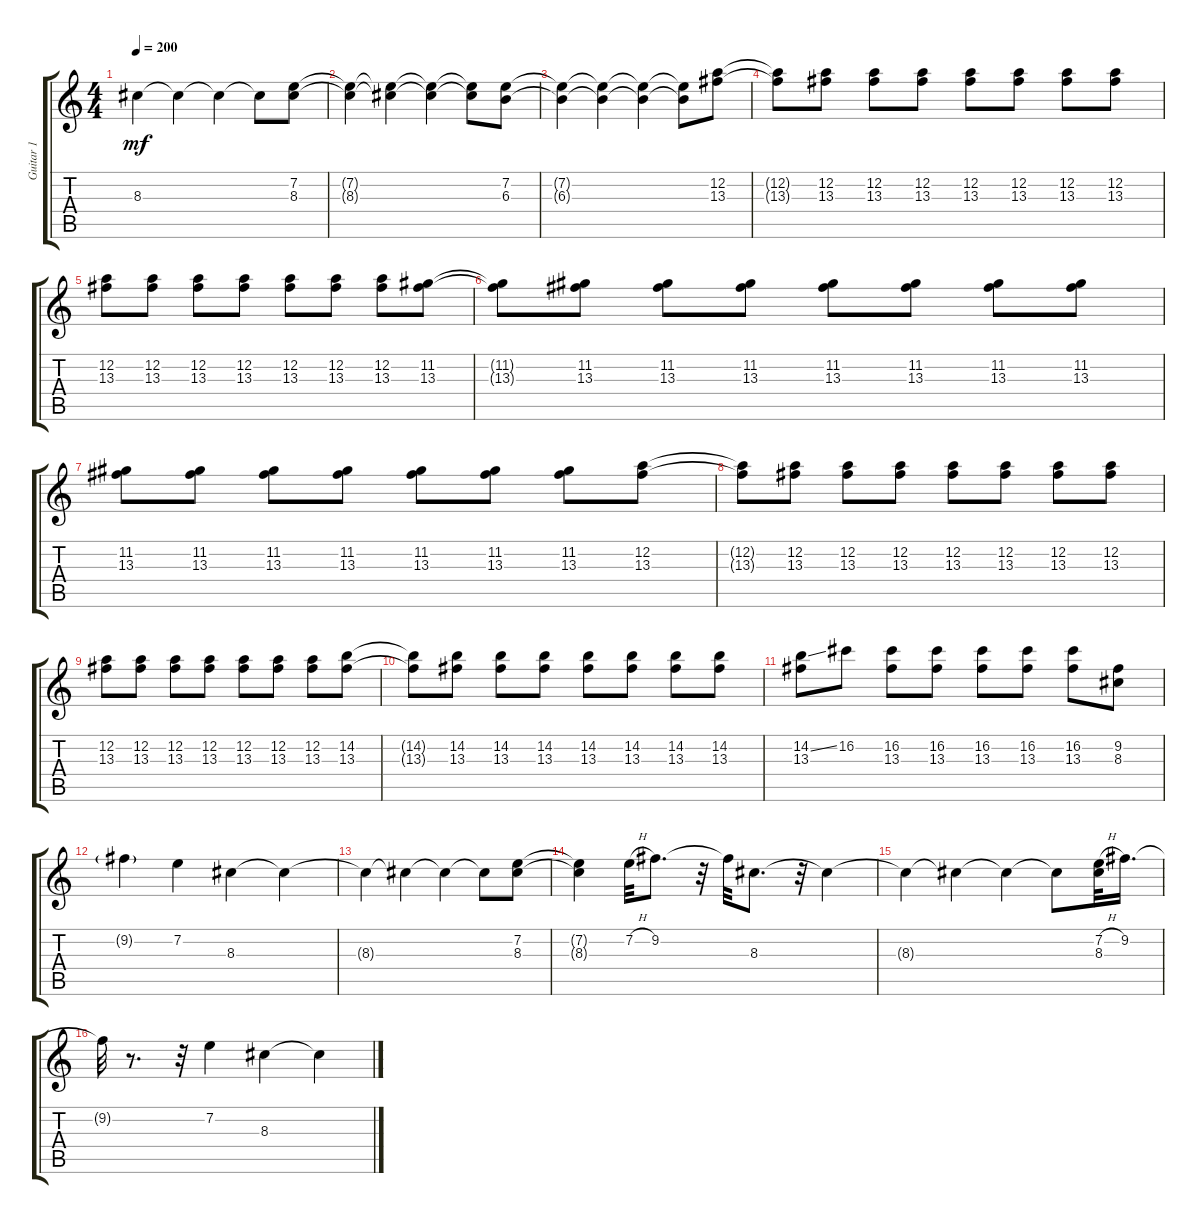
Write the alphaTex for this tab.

\track ("Guitar 1" "Guitar 1") {instrument overdrivenguitar}
\staff {score tabs}
\tuning (D4 A3 F3 C3 G2 D2) {hide}
\ts (4 4)
\tempo 200
\clef g2
\ks c
8.3{t}.4{dy mf} 8.3{t}.4 8.3{t}.4 8.3{t}.8 (7.2 8.3).8 |
(7.2{t} 8.3{t}).4 (7.2{t} 8.3{t}).4 (7.2{t} 8.3{t}).4 (7.2{t} 8.3{t}).8 (7.2 6.3).8 |
(7.2{t} 6.3{t}).4 (7.2{t} 6.3{t}).4 (7.2{t} 6.3{t}).4 (7.2{t} 6.3{t}).8 (12.2 13.3).8 |
(12.2{t} 13.3{t}).8 (12.2 13.3).8 (12.2 13.3).8 (12.2 13.3).8 (12.2 13.3).8 (12.2 13.3).8 (12.2 13.3).8 (12.2 13.3).8 |
(12.2 13.3).8 (12.2 13.3).8 (12.2 13.3).8 (12.2 13.3).8 (12.2 13.3).8 (12.2 13.3).8 (12.2 13.3).8 (11.2 13.3).8 |
(11.2{t} 13.3{t}).8 (11.2 13.3).8 (11.2 13.3).8 (11.2 13.3).8 (11.2 13.3).8 (11.2 13.3).8 (11.2 13.3).8 (11.2 13.3).8 |
(11.2 13.3).8 (11.2 13.3).8 (11.2 13.3).8 (11.2 13.3).8 (11.2 13.3).8 (11.2 13.3).8 (11.2 13.3).8 (12.2 13.3).8 |
(12.2{t} 13.3{t}).8 (12.2 13.3).8 (12.2 13.3).8 (12.2 13.3).8 (12.2 13.3).8 (12.2 13.3).8 (12.2 13.3).8 (12.2 13.3).8 |
(12.2 13.3).8 (12.2 13.3).8 (12.2 13.3).8 (12.2 13.3).8 (12.2 13.3).8 (12.2 13.3).8 (12.2 13.3).8 (14.2 13.3).8 |
(14.2{t} 13.3{t}).8 (14.2 13.3).8 (14.2 13.3).8 (14.2 13.3).8 (14.2 13.3).8 (14.2 13.3).8 (14.2 13.3).8 (14.2 13.3).8 |
(14.2{ss} 13.3).8 16.2.8 (16.2 13.3).8 (16.2 13.3).8 (16.2 13.3).8 (16.2 13.3).8 (16.2 13.3).8 (9.2 8.3).8 |
9.2{g}.4 7.2.4 8.3.4 8.3{t}.4 |
8.3{t}.4 8.3{t}.4 8.3{t}.4 8.3{t}.8 (7.2 8.3).8 |
(7.2{t} 8.3{t}).4 7.2{h}.32 9.2.8{d} r.32 9.2{t}.32 8.3.8{d} r.32 8.3{t}.4 |
8.3{t}.4 8.3{t}.4 8.3{t}.4 8.3{t}.8 (7.2{h} 8.3).32 9.2.16{d} |
9.2{t}.32 r.8{d} r.32 7.2.4 8.3.4 8.3{t}.4
